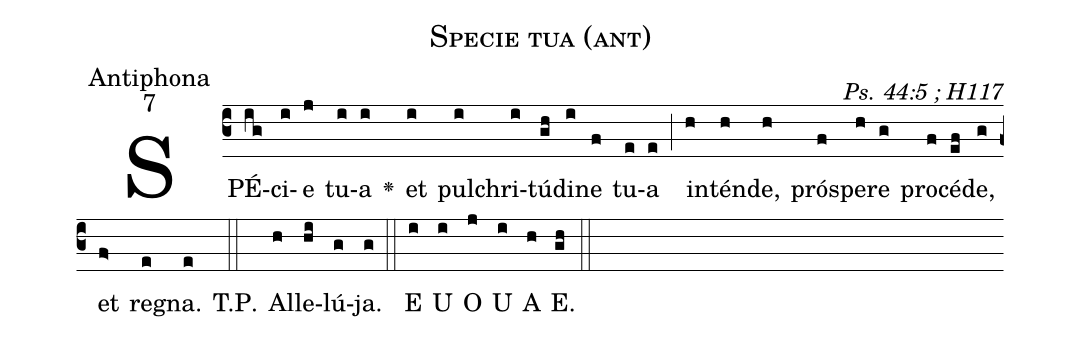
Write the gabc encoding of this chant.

name:Specie tua (ant);
office-part:Antiphona;
mode:7;
commentary:Ps. 44:5 ; H117;
%%
(c3)SPÉ(ig)ci(i)e(j) tu(i)a(i) <v>\greheightstar</v>() et(i) pul(i)chri(i)tú(gh)di(i)ne(f) tu(e)a(e) (;) in(h)tén(h)de,(h) pró(f)spe(h)re(g) pro(f)cé(ef)de,(g) et(f>) re(e)gna.(e)  T.P.(::) Al(h)le(hi)lú(g)ja.(g) (::) E(i) U(i) O(j) U(i) A(h) E.(gh) (::)
